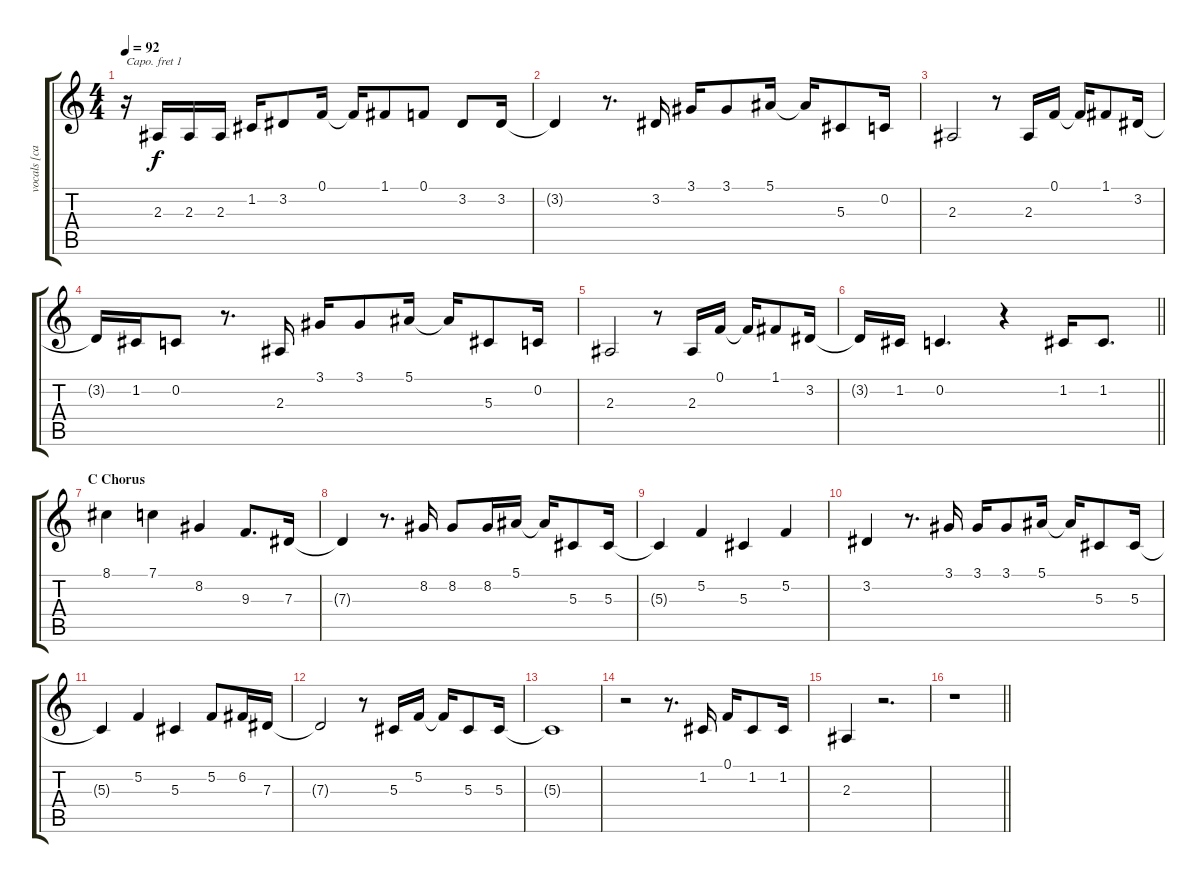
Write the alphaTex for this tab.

\track ("vocals [capo 1]" "vocals [ca") {instrument lead2sawtooth}
\staff {score tabs}
\capo 1
\tuning (E4 B3 G3 D3 A2 E2) {hide}
\ts (4 4)
\tempo 92
\clef g2
\ks c
r.16{dy f} 2.3.16 2.3.16 2.3.16 1.2.16 3.2.8 0.1.16 0.1{t}.16 1.1.8 0.1.8 3.2.8 3.2.16 |
3.2{t}.4 r.8{d} 3.2.16 3.1.16 3.1.8 5.1.16 5.1{t}.16 5.3.8 0.2.16 |
2.3.2 r.8 2.3.16 0.1.16 0.1{t}.16 1.1.8 3.2.16 |
3.2{t}.16 1.2.16 0.2.8 r.8{d} 2.3.16 3.1.16 3.1.8 5.1.16 5.1{t}.16 5.3.8 0.2.16 |
2.3.2 r.8 2.3.16 0.1.16 0.1{t}.16 1.1.8 3.2.16 |
\barLineRight lightlight
3.2{t}.16 1.2.16 0.2.4{d} r.4 1.2.16 1.2.8{d} |
\section ("" "C Chorus")
8.1.4 7.1.4 8.2.4 9.3.8{d} 7.3.16 |
7.3{t}.4 r.8{d} 8.2.16 8.2.8 8.2.16 5.1.16 5.1{t}.16 5.3.8 5.3.16 |
5.3{t}.4 5.2.4 5.3.4 5.2.4 |
3.2.4 r.8{d} 3.1.16 3.1.16 3.1.8 5.1.16 5.1{t}.16 5.3.8 5.3.16 |
5.3{t}.4 5.2.4 5.3.4 5.2.8 6.2.16 7.3.16 |
7.3{t}.2 r.8 5.3.16 5.2.16 5.2{t}.16 5.3.8 5.3.16 |
5.3{t}.1 |
r.2 r.8{d} 1.2.16 0.1.16 1.2.8 1.2.16 |
2.3.4 r.2{d} |
\barLineRight lightlight
r.1
